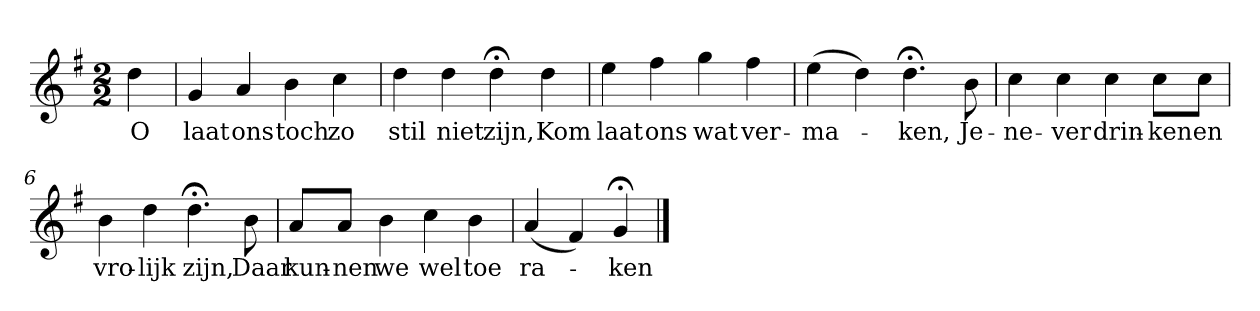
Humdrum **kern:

**kern	**text
*part1	*part1
*staff1	*staff1
*k[f#]	*
*G:	*
*M2/2	*
*MM120	*
=	=
4dd	O
=1	=1
4g	laat
4a	ons
4b	toch
4cc	zo
=2	=2
4dd	stil
4dd	niet
4dd;<	zijn,
4dd	Kom
=3	=3
4ee	laat
4ff#	ons
4gg	wat
4ff#	ver-
=4	=4
(4ee	-ma-
4dd)	.
4.dd;<	-ken,
8b	Je-
=5	=5
4cc	-ne-
4cc	-ver
4cc	drin-
8ccL	-ken
8ccJ	en
=6	=6
4b	vro-
4dd	-lijk
4.dd;<	zijn,
8b	Daar
=7	=7
8aL	kun-
8aJ	-nen
4b	we
4cc	wel
4b	toe
=8	=8
(4a	ra-
4f#)	.
4g;<	-ken
==	==
*-	*-
